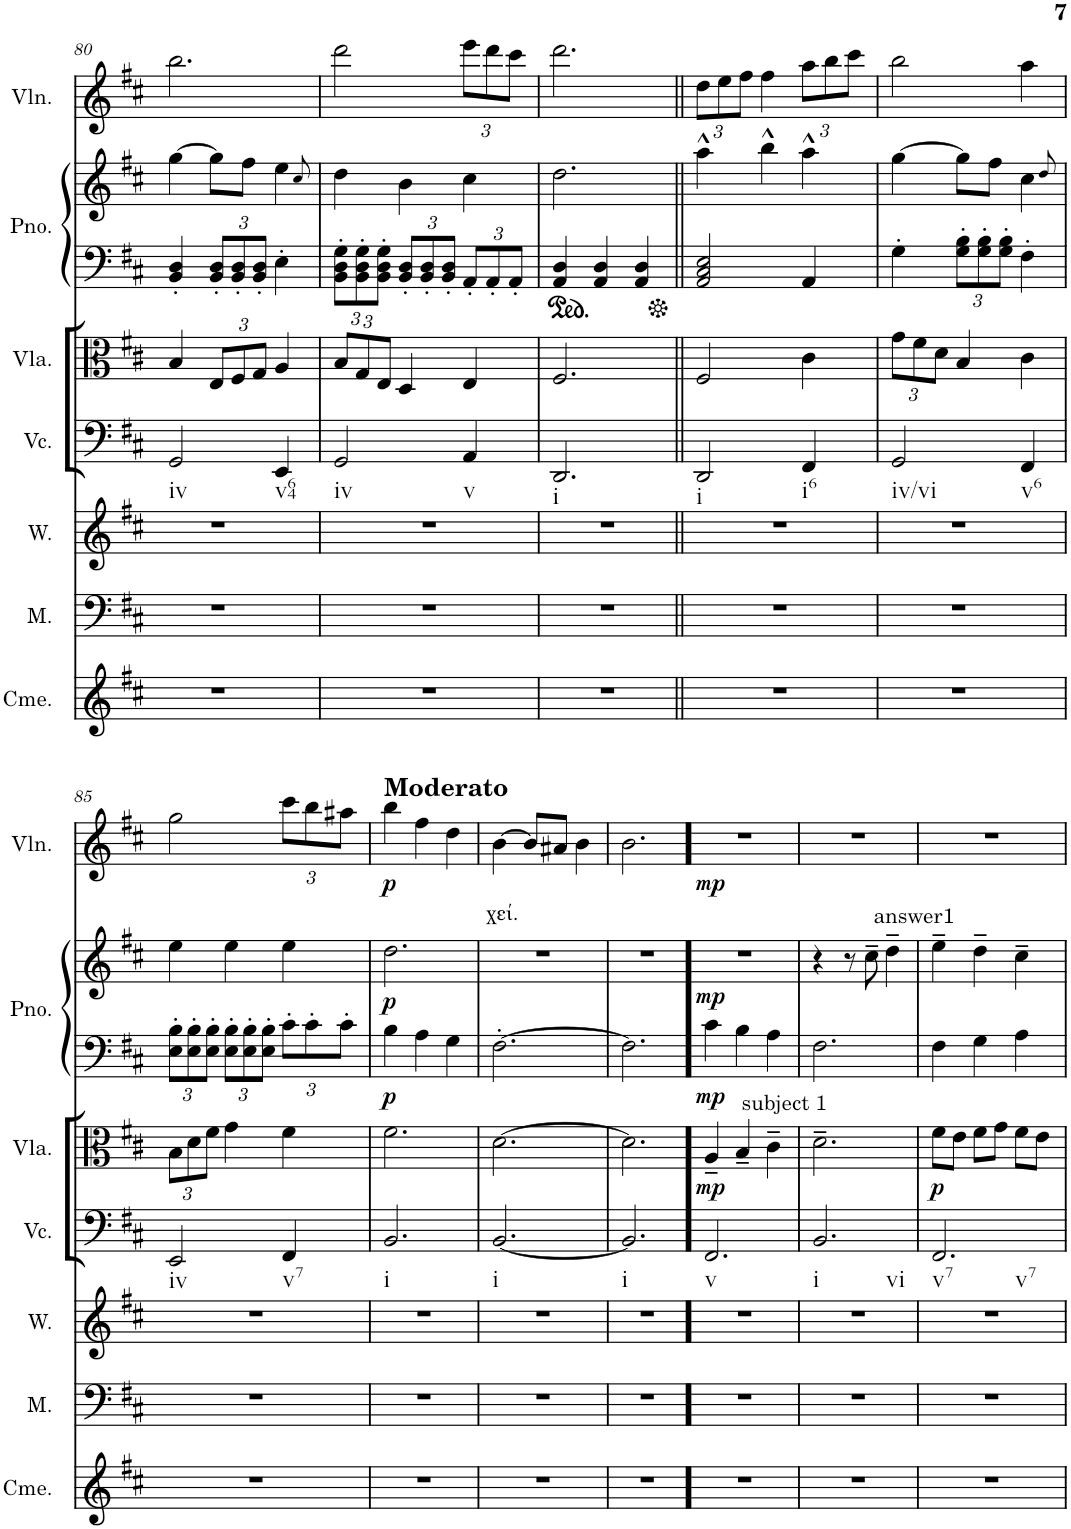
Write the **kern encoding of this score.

**kern	**kern	**kern	**kern	**kern	**dynam	**kern	**kern	**dynam	**kern	**text	**text	**dynam
*part7	*part6	*part5	*part4	*part3	*part3	*part2	*part2	*part2	*part1	*part1	*part1	*part1
*staff8	*staff7	*staff6	*staff5	*staff4	*staff4	*staff3	*staff2	*staff2/3	*staff1	*staff1	*staff1	*staff1
*I"Chimes	*I"Men	*I"Women	*I"Violoncello	*I"Viola	*	*I"Grand Piano	*	*	*I"Violin	*	*	*
*I'Cme.	*I'M.	*I'W.	*I'Vc.	*I'Vla.	*	*I'Pno.	*	*	*I'Vln.	*	*	*
!!LO:PB:g=z
*clefG2	*clefF4	*clefG2	*clefF4	*clefC3	*	*clefF4	*clefG2	*	*clefG2	*	*	*
*k[f#c#]	*k[f#c#]	*k[f#c#]	*k[f#c#]	*k[f#c#]	*	*k[f#c#]	*k[f#c#]	*	*k[f#c#]	*	*	*
*M3/4	*M3/4	*M3/4	*M3/4	*M3/4	*	*M3/4	*M3/4	*	*M3/4	*	*	*
=80	=80	=80	=80	=80	=80	=80	=80	=80	=80	=80	=80	=80
!	!	!	!LO:TX:b:t=iv	!	!	!	!	!	!	!	!	!
2.r	2.r	2.r	2GG/	4B/	.	4BB/' 4D/'	[4gg\	.	2.bb\	.	.	.
*	*	*	*	*Xbrackettup	*	*Xbrackettup	*	*	*	*	*	*
.	.	.	.	12E/L	.	12BB/' 12D/'L	8gg\L]	.	.	.	.	.
.	.	.	.	12F#/	.	12BB/' 12D/'	.	.	.	.	.	.
.	.	.	.	.	.	.	8ff#\J	.	.	.	.	.
.	.	.	.	12G/J	.	12BB/' 12D/'J	.	.	.	.	.	.
!	!	!	!LO:TX:b:t=v64	!	!	!	!	!	!	!	!	!
.	.	.	4EE/	4A/	.	4E'\	4ee\	.	.	.	.	.
.	.	.	.	.	.	.	8qcc#/	.	.	.	.	.
=81	=81	=81	=81	=81	=81	=81	=81	=81	=81	=81	=81	=81
!	!	!	!LO:TX:b:t=iv	!	!	!	!	!	!	!	!	!
2.r	2.r	2.r	2GG/	12B/L	.	12BB\' 12D\' 12G\'L	4dd\	.	2ddd\	.	.	.
.	.	.	.	12G/	.	12BB\' 12D\' 12G\'	.	.	.	.	.	.
.	.	.	.	12E/J	.	12BB\' 12D\' 12G\'J	.	.	.	.	.	.
.	.	.	.	4D/	.	12BB/' 12D/'L	4b\	.	.	.	.	.
.	.	.	.	.	.	12BB/' 12D/'	.	.	.	.	.	.
.	.	.	.	.	.	12BB/' 12D/'J	.	.	.	.	.	.
*	*	*	*	*	*	*	*	*	*Xbrackettup	*	*	*
!	!	!	!LO:TX:b:t=v	!	!	!	!	!	!	!	!	!
.	.	.	4AA/	4E/	.	12AA'/L	4cc#\	.	12eee\L	.	.	.
.	.	.	.	.	.	12AA'/	.	.	12ddd\	.	.	.
.	.	.	.	.	.	12AA'/J	.	.	12ccc#\J	.	.	.
=82	=82	=82	=82	=82	=82	=82	=82	=82	=82	=82	=82	=82
!	!	!	!LO:TX:b:t=i	!	!	!	!	!	!	!	!	!
2.r	2.r	2.r	2.DD/	2.F#/	.	4AA/ 4D/	2.dd\	.	2.ddd\	.	.	.
.	.	.	.	.	.	4AA/ 4D/	.	.	.	.	.	.
.	.	.	.	.	.	4AA/ 4D/	.	.	.	.	.	.
=83||	=83||	=83||	=83||	=83||	=83||	=83||	=83||	=83||	=83||	=83||	=83||	=83||
!	!	!	!LO:TX:b:t=i	!	!	!	!	!	!	!	!	!
2.r	2.r	2.r	2DD/	2F#/	.	2AA/ 2C#/ 2E/	4aa^^\	.	12dd\L	.	.	.
.	.	.	.	.	.	.	.	.	12ee\	.	.	.
.	.	.	.	.	.	.	.	.	12ff#\J	.	.	.
.	.	.	.	.	.	.	4bb^^\	.	4ff#\	.	.	.
!	!	!	!LO:TX:b:t=i6	!	!	!	!	!	!	!	!	!
.	.	.	4FF#/	4c#\	.	4AA/	4aa^^\	.	12aa\L	.	.	.
.	.	.	.	.	.	.	.	.	12bb\	.	.	.
.	.	.	.	.	.	.	.	.	12ccc#\J	.	.	.
=84	=84	=84	=84	=84	=84	=84	=84	=84	=84	=84	=84	=84
!	!	!	!LO:TX:b:t=iv/vi	!	!	!	!	!	!	!	!	!
2.r	2.r	2.r	2GG/	12g\L	.	4G'\	[4gg\	.	2bb\	.	.	.
.	.	.	.	12f#\	.	.	.	.	.	.	.	.
.	.	.	.	12d\J	.	.	.	.	.	.	.	.
.	.	.	.	4B/	.	12G\' 12B\'L	8gg\L]	.	.	.	.	.
.	.	.	.	.	.	12G\' 12B\'	.	.	.	.	.	.
.	.	.	.	.	.	.	8ff#\J	.	.	.	.	.
.	.	.	.	.	.	12G\' 12B\'J	.	.	.	.	.	.
!	!	!	!LO:TX:b:t=v6	!	!	!	!	!	!	!	!	!
.	.	.	4FF#/	4c#\	.	4F#'\	4cc#\	.	4aa\	.	.	.
.	.	.	.	.	.	.	8qdd/	.	.	.	.	.
!!LO:LB:g=z
=85	=85	=85	=85	=85	=85	=85	=85	=85	=85	=85	=85	=85
!	!	!	!LO:TX:b:t=iv	!	!	!	!	!	!	!	!	!
2.r	2.r	2.r	2EE/	12B\L	.	12E\' 12B\'L	4ee\	.	2gg\	.	.	.
.	.	.	.	12d\	.	12E\' 12B\'	.	.	.	.	.	.
.	.	.	.	12f#\J	.	12E\' 12B\'J	.	.	.	.	.	.
.	.	.	.	4g\	.	12E\' 12B\'L	4ee\	.	.	.	.	.
.	.	.	.	.	.	12E\' 12B\'	.	.	.	.	.	.
.	.	.	.	.	.	12E\' 12B\'J	.	.	.	.	.	.
!	!	!	!LO:TX:b:t=v7	!	!	!	!	!	!	!	!	!
.	.	.	4FF#/	4f#\	.	12c#'\L	4ee\	.	12ccc#\L	.	.	.
.	.	.	.	.	.	12c#'\	.	.	12bb\	.	.	.
.	.	.	.	.	.	12c#'\J	.	.	12aa#X\J	.	.	.
=86	=86	=86	=86	=86	=86	=86	=86	=86	=86	=86	=86	=86
!	!	!	!	!	!	!	!	!	!LO:TX:a:B:t=Moderato	!	!	!
!	!	!	!LO:TX:b:t=i	!	!	!	!	!	!	!	!	!
!	!	!	!	!	!	!	!	!LO:DY:b=2	!	!	!	!
!	!	!	!	!	!	!	!	!LO:DY:n=1:b	!	!	!	!LO:DY:b
2.r	2.r	2.r	2.BB/	2.f#\	.	4B\	2.dd\	p p	4bb\	.	.	p
.	.	.	.	.	.	4A\	.	.	4ff#\	.	.	.
.	.	.	.	.	.	4G\	.	.	4dd\	.	.	.
=87	=87	=87	=87	=87	=87	=87	=87	=87	=87	=87	=87	=87
!	!	!	!LO:TX:b:t=i	!	!	!	!	!	!	!	!	!
!	!	!	!	!	!	!	!	!	!	!	!LO:LY:b	!
2.r	2.r	2.r	[2.BB/	[2.d\	.	[2.F#'\	2.r	.	[4b\	.	χεί.	.
.	.	.	.	.	.	.	.	.	8b/L]	.	.	.
.	.	.	.	.	.	.	.	.	8a#X/J	.	.	.
.	.	.	.	.	.	.	.	.	4b\	.	.	.
=88	=88	=88	=88	=88	=88	=88	=88	=88	=88	=88	=88	=88
!	!	!	!LO:TX:b:t=i	!	!	!	!	!	!	!	!	!
2.r	2.r	2.r	2.BB/]	2.d\]	.	2.F#\]	2.r	.	2.b\	.	.	.
=89!	=89!	=89!	=89!	=89!	=89!	=89!	=89!	=89!	=89!	=89!	=89!	=89!
!	!	!	!LO:TX:b:t=v	!	!	!	!	!	!	!	!	!
!	!	!	!	!	!LO:DY:b	!	!	!LO:DY:b=2	!	!	!	!
!	!	!	!	!	!	!	!	!LO:DY:n=1:b	!	!	!	!LO:DY:b
2.r	2.r	2.r	2.FF#/	4A~/	mp	4c#\	2.r	mp mp	2.r	.	.	mp
.	.	.	.	4B~/	.	4B\	.	.	.	.	.	.
.	.	.	.	4c#~\	.	4A\	.	.	.	.	.	.
=90	=90	=90	=90	=90	=90	=90	=90	=90	=90	=90	=90	=90
!	!	!	!	!LO:TX:a:t=subject 1	!	!	!	!	!	!	!	!
!	!	!	!LO:TX:b:t=i	!	!	!	!	!	!	!	!	!
!	!	!	!LO:TX:b:t=vi	!	!	!	!	!	!	!	!	!
2.r	2.r	2.r	2.BB/	2.d~\	.	2.F#\	4r	.	2.r	.	.	.
.	.	.	.	.	.	.	8r	.	.	.	.	.
!	!	!	!	!	!	!	!LO:TX:a:t=answer1	!	!	!	!	!
.	.	.	.	.	.	.	8cc#~\	.	.	.	.	.
.	.	.	.	.	.	.	4dd~\	.	.	.	.	.
=91	=91	=91	=91	=91	=91	=91	=91	=91	=91	=91	=91	=91
!	!	!	!LO:TX:b:t=v7	!	!	!	!	!	!	!	!	!
!	!	!	!LO:TX:b:t=v7	!	!	!	!	!	!	!	!	!
!	!	!	!	!	!LO:DY:b	!	!	!	!	!	!	!
2.r	2.r	2.r	2.FF#/	8f#\L	p	4F#\	4ee~\	.	2.r	.	.	.
.	.	.	.	8e\J	.	.	.	.	.	.	.	.
.	.	.	.	8f#\L	.	4G\	4dd~\	.	.	.	.	.
.	.	.	.	8g\J	.	.	.	.	.	.	.	.
.	.	.	.	8f#\L	.	4A\	4cc#~\	.	.	.	.	.
.	.	.	.	8e\J	.	.	.	.	.	.	.	.
=	=	=	=	=	=	=	=	=	=	=	=	=
*-	*-	*-	*-	*-	*-	*-	*-	*-	*-	*-	*-	*-
